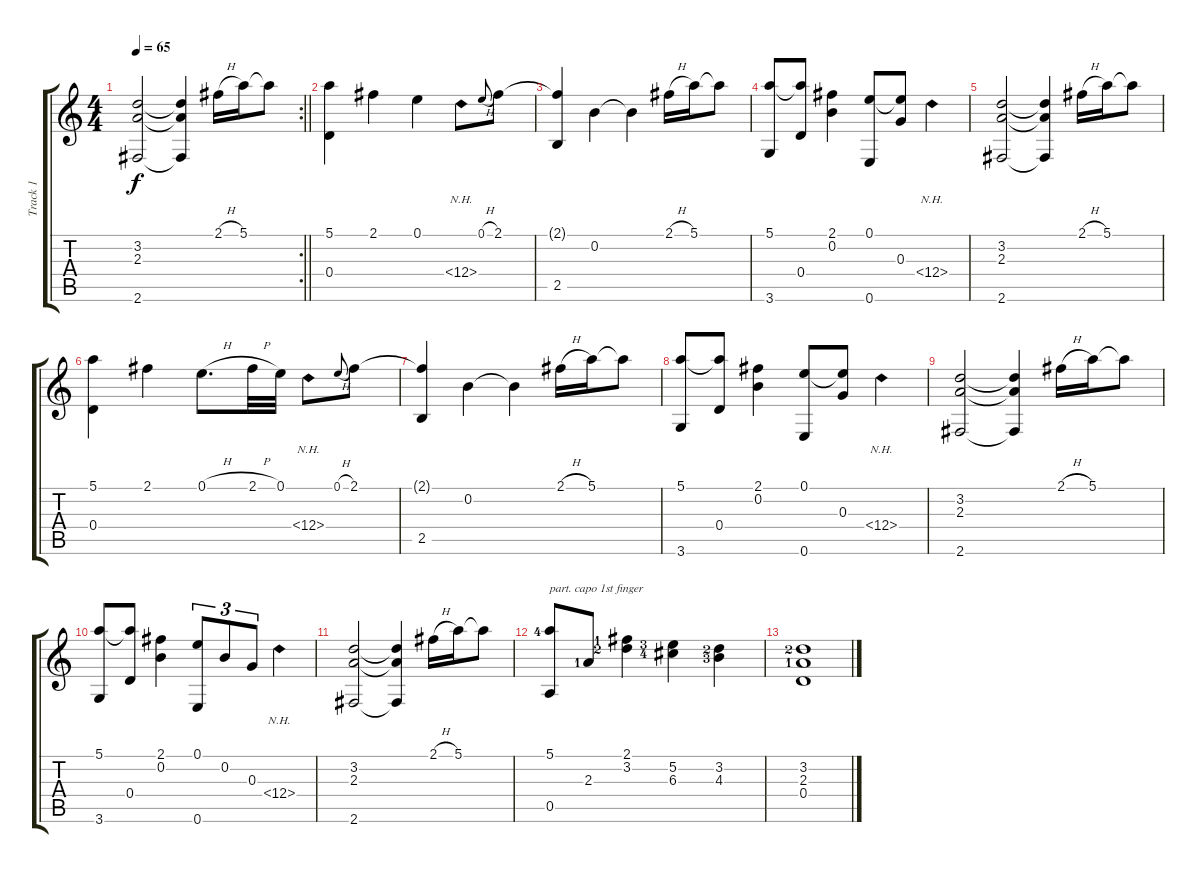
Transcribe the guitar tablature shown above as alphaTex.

\track ("Track 1" "Track 1") {instrument acousticguitarsteel}
\staff {score tabs}
\tuning (E4 B3 G3 D3 A2 E2) {hide}
\rc 2
\ts (4 4)
\tempo 65
\clef g2
\barLineRight lightlight
\ks c
(3.2 2.3 2.6).2{dy f} (3.2{t} 2.3{t} 2.6{t}).4 2.1{h}.16 5.1.16 5.1{t}.8 |
(5.1 0.4).4 2.1.4 0.1.4 12.4{nh}.8 0.1{h}.8{gr onbeat} 2.1.8 |
(2.1{t} 2.5).4 0.2.4 0.2{t}.4 2.1{h}.16 5.1.16 5.1{t}.8 |
(5.1 3.6).8 (5.1{t} 0.4).8 (2.1 0.2).4 (0.1 0.6).8 (0.1{t} 0.3).8 12.4{nh}.4 |
(3.2 2.3 2.6).2 (3.2{t} 2.3{t} 2.6{t}).4 2.1{h}.16 5.1.16 5.1{t}.8 |
(5.1 0.4).4 2.1.4 0.1{h}.8{d} 2.1{h}.32 0.1.32 12.4{nh}.8 0.1{h}.8{gr onbeat} 2.1.8 |
(2.1{t} 2.5).4 0.2.4 0.2{t}.4 2.1{h}.16 5.1.16 5.1{t}.8 |
(5.1 3.6).8 (5.1{t} 0.4).8 (2.1 0.2).4 (0.1 0.6).8 (0.1{t} 0.3).8 12.4{nh}.4 |
(3.2 2.3 2.6).2 (3.2{t} 2.3{t} 2.6{t}).4 2.1{h}.16 5.1.16 5.1{t}.8 |
(5.1 3.6).8 (5.1{t} 0.4).8 (2.1 0.2).4 (0.1 0.6).8{tu (3 2)} 0.2.8{tu (3 2)} 0.3.8{tu (3 2)} 12.4{nh}.4 |
(3.2 2.3 2.6).2 (3.2{t} 2.3{t} 2.6{t}).4 2.1{h}.16 5.1.16 5.1{t}.8 |
(5.1{lf 5} 0.5).8{txt "part. capo 1st finger"} 2.3{lf 2}.8 (2.1{lf 2} 3.2{lf 3}).4 (5.2{lf 4} 6.3{lf 5}).4 (3.2{lf 3} 4.3{lf 4}).4 |
(3.2{lf 3} 2.3{lf 2} 0.4).1
